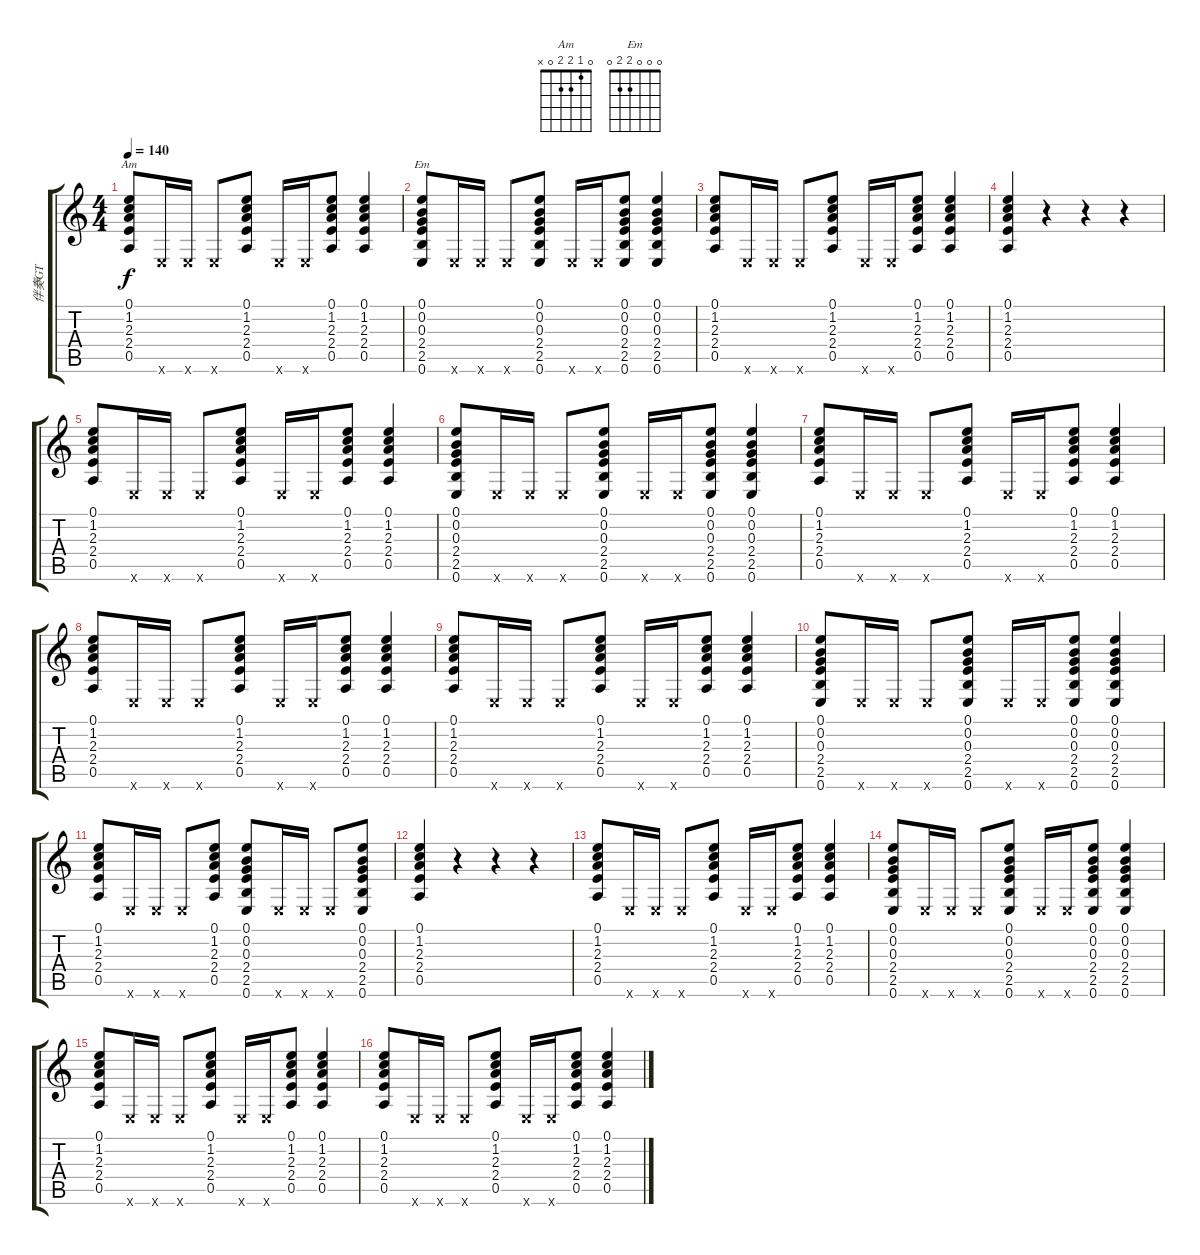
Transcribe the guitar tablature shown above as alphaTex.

\track ("伴奏GT" "伴奏GT") {instrument acousticguitarsteel}
\staff {score tabs}
\tuning (E4 B3 G3 D3 A2 E2) {hide}
\chord ("Am" 0 1 2 2 0 x)
\chord ("Em" 0 0 0 2 2 0)
\ts (4 4)
\tempo 140
\clef g2
\ks c
(0.1 1.2 2.3 2.4 0.5).8{ch "Am" dy f instrument acousticguitarsteel} 0.6{x}.16 0.6{x}.16 0.6{x}.8 (0.1 1.2 2.3 2.4 0.5).8 0.6{x}.16 0.6{x}.16 (0.1 1.2 2.3 2.4 0.5).8 (0.1 1.2 2.3 2.4 0.5).4 |
(0.1 0.2 0.3 2.4 2.5 0.6).8{ch "Em"} 0.6{x}.16 0.6{x}.16 0.6{x}.8 (0.1 0.2 0.3 2.4 2.5 0.6).8 0.6{x}.16 0.6{x}.16 (0.1 0.2 0.3 2.4 2.5 0.6).8 (0.1 0.2 0.3 2.4 2.5 0.6).4 |
(0.1 1.2 2.3 2.4 0.5).8 0.6{x}.16 0.6{x}.16 0.6{x}.8 (0.1 1.2 2.3 2.4 0.5).8 0.6{x}.16 0.6{x}.16 (0.1 1.2 2.3 2.4 0.5).8 (0.1 1.2 2.3 2.4 0.5).4 |
(0.1 1.2 2.3 2.4 0.5).4 r.4 r.4 r.4 |
(0.1 1.2 2.3 2.4 0.5).8 0.6{x}.16 0.6{x}.16 0.6{x}.8 (0.1 1.2 2.3 2.4 0.5).8 0.6{x}.16 0.6{x}.16 (0.1 1.2 2.3 2.4 0.5).8 (0.1 1.2 2.3 2.4 0.5).4 |
(0.1 0.2 0.3 2.4 2.5 0.6).8 0.6{x}.16 0.6{x}.16 0.6{x}.8 (0.1 0.2 0.3 2.4 2.5 0.6).8 0.6{x}.16 0.6{x}.16 (0.1 0.2 0.3 2.4 2.5 0.6).8 (0.1 0.2 0.3 2.4 2.5 0.6).4 |
(0.1 1.2 2.3 2.4 0.5).8 0.6{x}.16 0.6{x}.16 0.6{x}.8 (0.1 1.2 2.3 2.4 0.5).8 0.6{x}.16 0.6{x}.16 (0.1 1.2 2.3 2.4 0.5).8 (0.1 1.2 2.3 2.4 0.5).4 |
(0.1 1.2 2.3 2.4 0.5).8 0.6{x}.16 0.6{x}.16 0.6{x}.8 (0.1 1.2 2.3 2.4 0.5).8 0.6{x}.16 0.6{x}.16 (0.1 1.2 2.3 2.4 0.5).8 (0.1 1.2 2.3 2.4 0.5).4 |
(0.1 1.2 2.3 2.4 0.5).8 0.6{x}.16 0.6{x}.16 0.6{x}.8 (0.1 1.2 2.3 2.4 0.5).8 0.6{x}.16 0.6{x}.16 (0.1 1.2 2.3 2.4 0.5).8 (0.1 1.2 2.3 2.4 0.5).4 |
(0.1 0.2 0.3 2.4 2.5 0.6).8 0.6{x}.16 0.6{x}.16 0.6{x}.8 (0.1 0.2 0.3 2.4 2.5 0.6).8 0.6{x}.16 0.6{x}.16 (0.1 0.2 0.3 2.4 2.5 0.6).8 (0.1 0.2 0.3 2.4 2.5 0.6).4 |
(0.1 1.2 2.3 2.4 0.5).8 0.6{x}.16 0.6{x}.16 0.6{x}.8 (0.1 1.2 2.3 2.4 0.5).8 (0.1 0.2 0.3 2.4 2.5 0.6).8 0.6{x}.16 0.6{x}.16 0.6{x}.8 (0.1 0.2 0.3 2.4 2.5 0.6).8 |
(0.1 1.2 2.3 2.4 0.5).4 r.4 r.4 r.4 |
(0.1 1.2 2.3 2.4 0.5).8 0.6{x}.16 0.6{x}.16 0.6{x}.8 (0.1 1.2 2.3 2.4 0.5).8 0.6{x}.16 0.6{x}.16 (0.1 1.2 2.3 2.4 0.5).8 (0.1 1.2 2.3 2.4 0.5).4 |
(0.1 0.2 0.3 2.4 2.5 0.6).8 0.6{x}.16 0.6{x}.16 0.6{x}.8 (0.1 0.2 0.3 2.4 2.5 0.6).8 0.6{x}.16 0.6{x}.16 (0.1 0.2 0.3 2.4 2.5 0.6).8 (0.1 0.2 0.3 2.4 2.5 0.6).4 |
(0.1 1.2 2.3 2.4 0.5).8 0.6{x}.16 0.6{x}.16 0.6{x}.8 (0.1 1.2 2.3 2.4 0.5).8 0.6{x}.16 0.6{x}.16 (0.1 1.2 2.3 2.4 0.5).8 (0.1 1.2 2.3 2.4 0.5).4 |
(0.1 1.2 2.3 2.4 0.5).8 0.6{x}.16 0.6{x}.16 0.6{x}.8 (0.1 1.2 2.3 2.4 0.5).8 0.6{x}.16 0.6{x}.16 (0.1 1.2 2.3 2.4 0.5).8 (0.1 1.2 2.3 2.4 0.5).4
